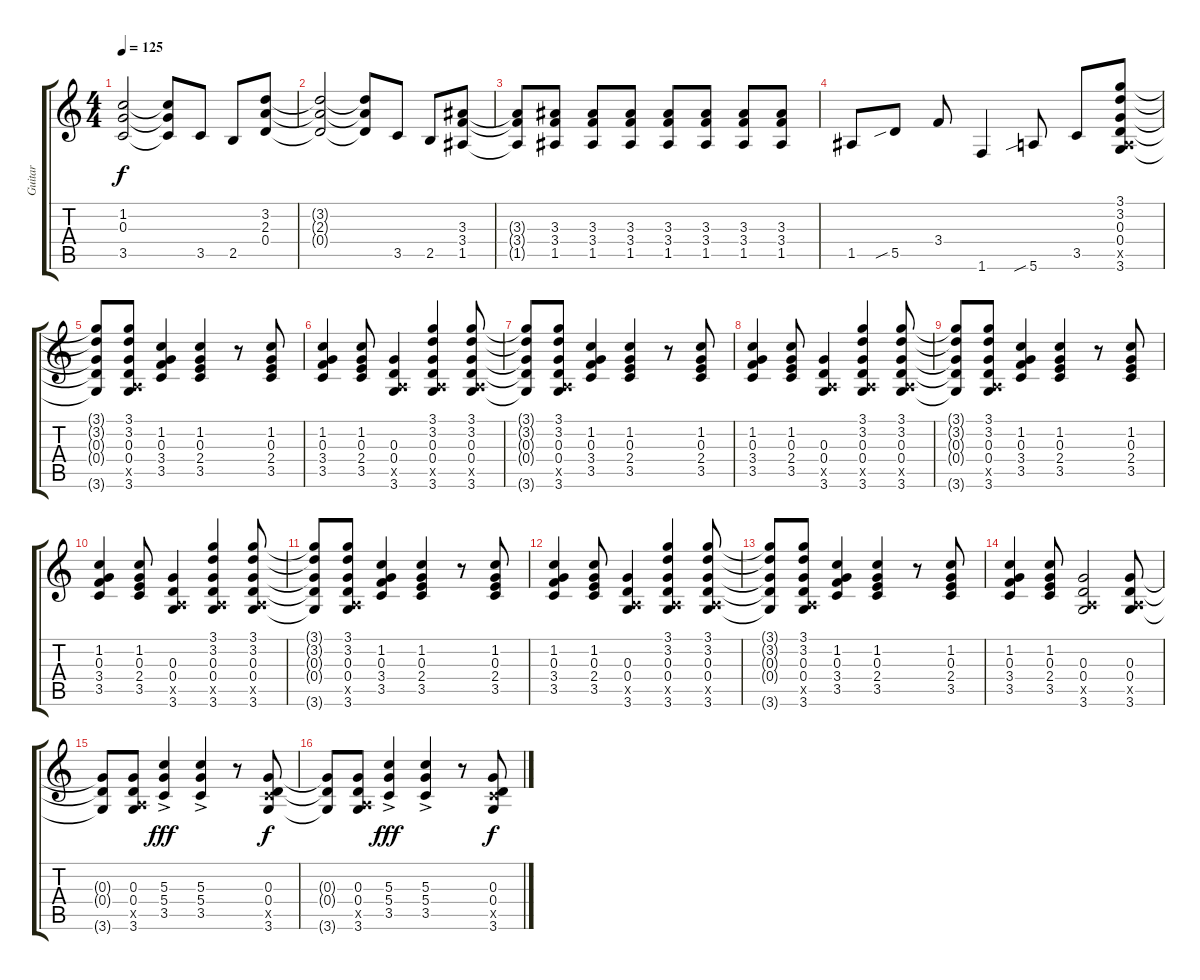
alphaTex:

\track ("Guitar" "Guitar") {instrument distortionguitar}
\staff {score tabs}
\tuning (E4 B3 G3 D3 A2 E2) {hide}
\ts (4 4)
\tempo 125
\clef g2
\ks c
(1.2{t} 0.3{t} 3.5{t}).2{dy f} (1.2{t} 0.3{t} 3.5{t}).8 3.5.8 2.5.8 (3.2 2.3 0.4).8 |
(3.2{t} 2.3{t} 0.4{t}).2 (3.2{t} 2.3{t} 0.4{t}).8 3.5.8 2.5.8 (3.3 3.4 1.5).8 |
(3.3{t} 3.4{t} 1.5{t}).8 (3.3 3.4 1.5).8 (3.3 3.4 1.5).8 (3.3 3.4 1.5).8 (3.3 3.4 1.5).8 (3.3 3.4 1.5).8 (3.3 3.4 1.5).8 (3.3 3.4 1.5).8 |
1.5.8 5.5{sib}.8 3.4.8 1.6.4 5.6{sib}.8 3.5.8 (3.1 3.2 0.3 0.4 0.5{x} 3.6).8 |
(3.1{t} 3.2{t} 0.3{t} 0.4{t} 3.6{t}).8 (3.1 3.2 0.3 0.4 0.5{x} 3.6).8 (1.2 0.3 3.4 3.5).4 (1.2 0.3 2.4 3.5).4 r.8 (1.2 0.3 2.4 3.5).8 |
(1.2 0.3 3.4 3.5).4 (1.2 0.3 2.4 3.5).8 (0.3 0.4 0.5{x} 3.6).4 (3.1 3.2 0.3 0.4 0.5{x} 3.6).4 (3.1 3.2 0.3 0.4 0.5{x} 3.6).8 |
(3.1{t} 3.2{t} 0.3{t} 0.4{t} 3.6{t}).8 (3.1 3.2 0.3 0.4 0.5{x} 3.6).8 (1.2 0.3 3.4 3.5).4 (1.2 0.3 2.4 3.5).4 r.8 (1.2 0.3 2.4 3.5).8 |
(1.2 0.3 3.4 3.5).4 (1.2 0.3 2.4 3.5).8 (0.3 0.4 0.5{x} 3.6).4 (3.1 3.2 0.3 0.4 0.5{x} 3.6).4 (3.1 3.2 0.3 0.4 0.5{x} 3.6).8 |
(3.1{t} 3.2{t} 0.3{t} 0.4{t} 3.6{t}).8 (3.1 3.2 0.3 0.4 0.5{x} 3.6).8 (1.2 0.3 3.4 3.5).4 (1.2 0.3 2.4 3.5).4 r.8 (1.2 0.3 2.4 3.5).8 |
(1.2 0.3 3.4 3.5).4 (1.2 0.3 2.4 3.5).8 (0.3 0.4 0.5{x} 3.6).4 (3.1 3.2 0.3 0.4 0.5{x} 3.6).4 (3.1 3.2 0.3 0.4 0.5{x} 3.6).8 |
(3.1{t} 3.2{t} 0.3{t} 0.4{t} 3.6{t}).8 (3.1 3.2 0.3 0.4 0.5{x} 3.6).8 (1.2 0.3 3.4 3.5).4 (1.2 0.3 2.4 3.5).4 r.8 (1.2 0.3 2.4 3.5).8 |
(1.2 0.3 3.4 3.5).4 (1.2 0.3 2.4 3.5).8 (0.3 0.4 0.5{x} 3.6).4 (3.1 3.2 0.3 0.4 0.5{x} 3.6).4 (3.1 3.2 0.3 0.4 0.5{x} 3.6).8 |
(3.1{t} 3.2{t} 0.3{t} 0.4{t} 3.6{t}).8 (3.1 3.2 0.3 0.4 0.5{x} 3.6).8 (1.2 0.3 3.4 3.5).4 (1.2 0.3 2.4 3.5).4 r.8 (1.2 0.3 2.4 3.5).8 |
(1.2 0.3 3.4 3.5).4 (1.2 0.3 2.4 3.5).8 (0.3 0.4 0.5{x} 3.6).2 (0.3 0.4 0.5{x} 3.6).8 |
(0.3{t} 0.4{t} 3.6{t}).8 (0.3 0.4 0.5{x} 3.6).8 (5.3{ac} 5.4 3.5).4{dy fff} (5.3{ac} 5.4 3.5).4 r.8 (0.3 0.4 3.5{x} 3.6).8{dy f} |
(0.3{t} 0.4{t} 3.6{t}).8 (0.3 0.4 0.5{x} 3.6).8 (5.3{ac} 5.4 3.5).4{dy fff} (5.3{ac} 5.4 3.5).4 r.8 (0.3 0.4 3.5{x} 3.6).8{dy f}
